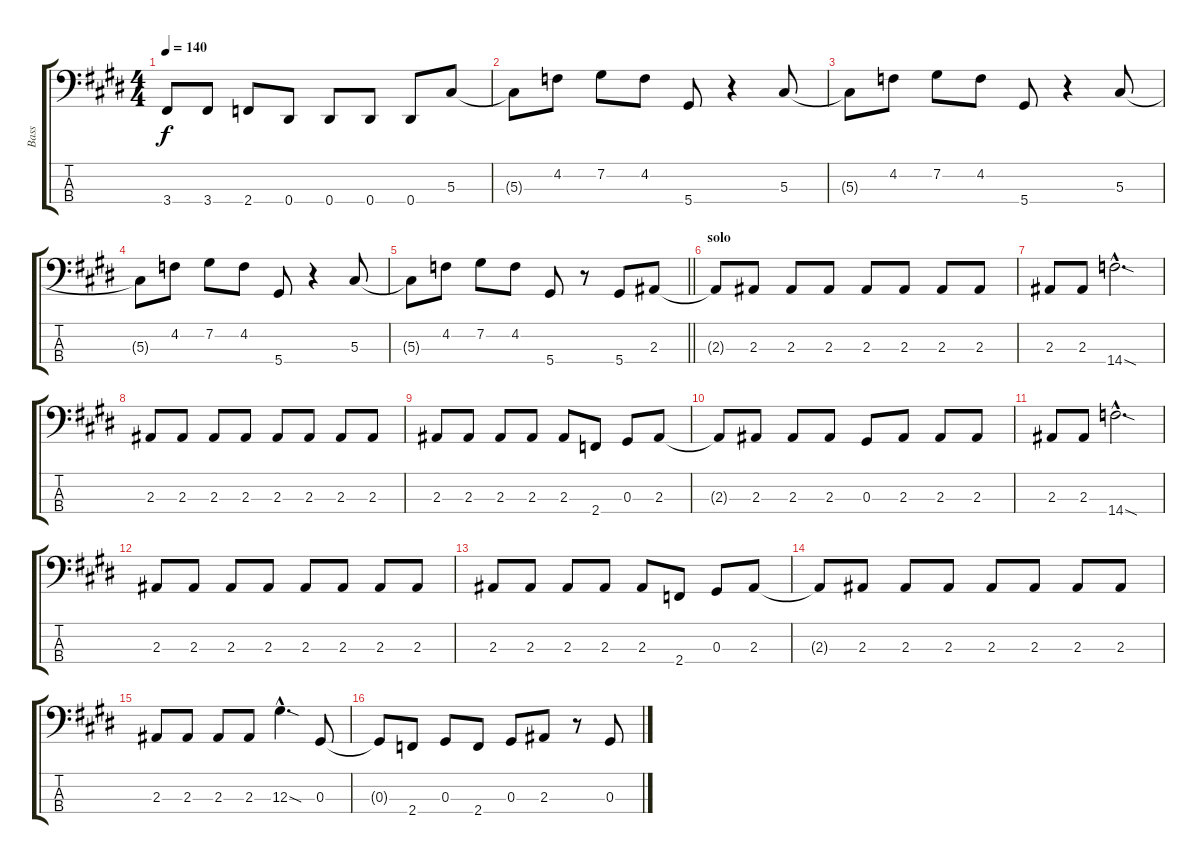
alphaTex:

\track ("Bass" "Bass") {instrument electricbasspick}
\staff {score tabs}
\tuning (Gb2 Db2 Ab1 Eb1) {hide}
\ts (4 4)
\tempo 140
\clef f4
\ks e
3.4{t}.8{dy f} 3.4.8 2.4.8 0.4.8 0.4.8 0.4.8 0.4.8 5.3.8 |
5.3{t}.8 4.2.8 7.2.8 4.2.8 5.4.8 r.4 5.3.8 |
5.3{t}.8 4.2.8 7.2.8 4.2.8 5.4.8 r.4 5.3.8 |
5.3{t}.8 4.2.8 7.2.8 4.2.8 5.4.8 r.4 5.3.8 |
\barLineRight lightlight
5.3{t}.8 4.2.8 7.2.8 4.2.8 5.4.8 r.8 5.4.8 2.3.8 |
\section ("" "solo")
2.3{t}.8 2.3.8 2.3.8 2.3.8 2.3.8 2.3.8 2.3.8 2.3.8 |
2.3.8 2.3.8 14.4{sod hac}.2{d} |
2.3.8 2.3.8 2.3.8 2.3.8 2.3.8 2.3.8 2.3.8 2.3.8 |
2.3.8 2.3.8 2.3.8 2.3.8 2.3.8 2.4.8 0.3.8 2.3.8 |
2.3{t}.8 2.3.8 2.3.8 2.3.8 0.3.8 2.3.8 2.3.8 2.3.8 |
2.3.8 2.3.8 14.4{sod hac}.2{d} |
2.3.8 2.3.8 2.3.8 2.3.8 2.3.8 2.3.8 2.3.8 2.3.8 |
2.3.8 2.3.8 2.3.8 2.3.8 2.3.8 2.4.8 0.3.8 2.3.8 |
2.3{t}.8 2.3.8 2.3.8 2.3.8 2.3.8 2.3.8 2.3.8 2.3.8 |
2.3.8 2.3.8 2.3.8 2.3.8 12.3{sod hac}.4{d} 0.3.8 |
0.3{t}.8 2.4.8 0.3.8 2.4.8 0.3.8 2.3.8 r.8 0.3.8
